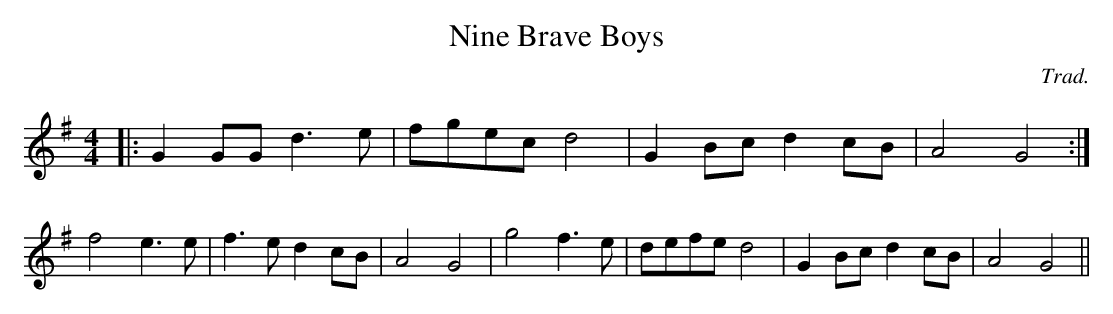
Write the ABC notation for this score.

X:1
T:Nine Brave Boys
C:Trad.
M:4/4
K:G
|:G2GGd3e|fgecd4|G2Bcd2cB|A4G4:|
f4e3e|f3ed2cB|A4G4|g4f3e|defed4|G2Bcd2cB|A4G4||
